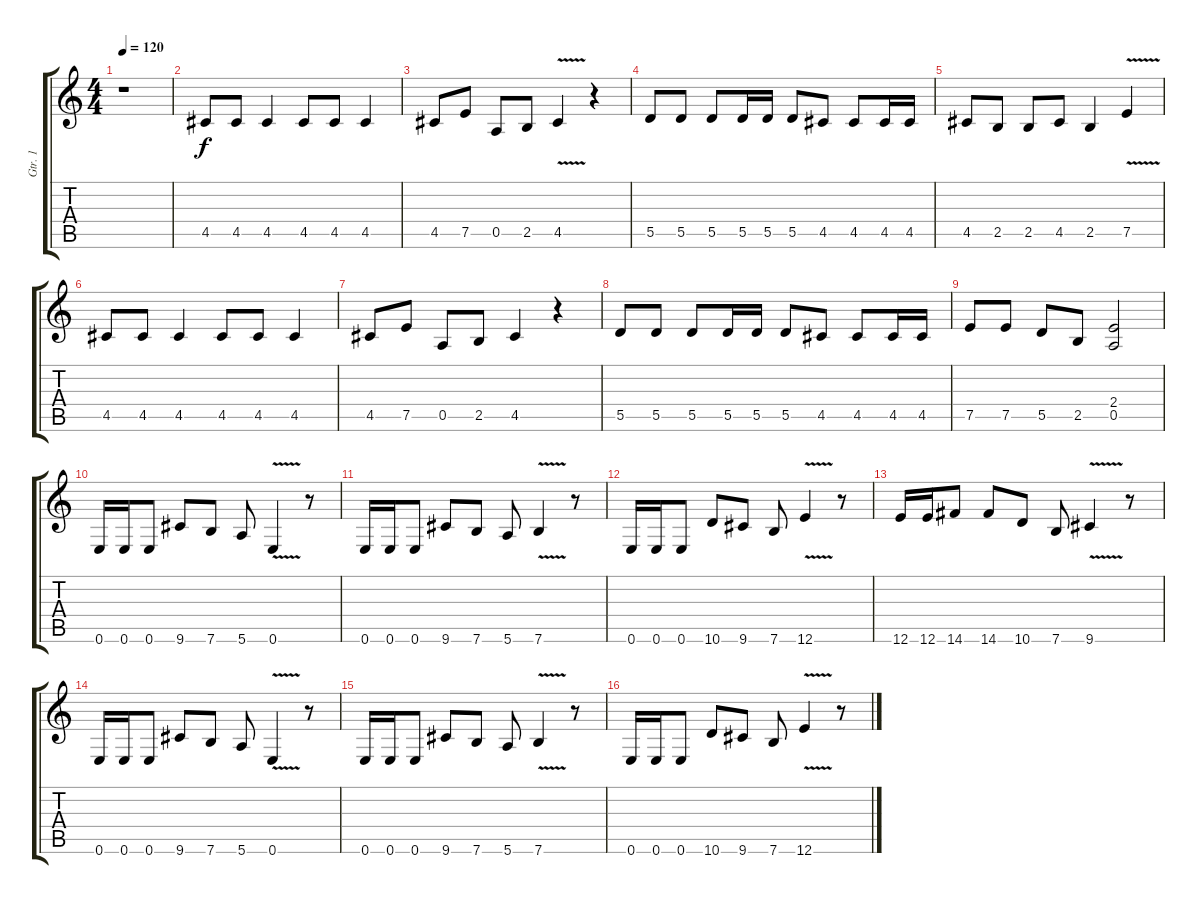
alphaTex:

\track ("Gtr. 1" "Gtr. 1") {instrument distortionguitar}
\staff {score tabs}
\tuning (E4 B3 G3 D3 A2 E2) {hide}
\ts (4 4)
\tempo 120
\clef g2
\ks c
r.1{dy f instrument distortionguitar} |
4.5.8 4.5.8 4.5.4 4.5.8 4.5.8 4.5.4 |
4.5.8 7.5.8 0.5.8 2.5.8 4.5{v}.4 r.4 |
5.5.8 5.5.8 5.5.8 5.5.16 5.5.16 5.5.8 4.5.8 4.5.8 4.5.16 4.5.16 |
4.5.8 2.5.8 2.5.8 4.5.8 2.5.4 7.5{v}.4 |
4.5.8 4.5.8 4.5.4 4.5.8 4.5.8 4.5.4 |
4.5.8 7.5.8 0.5.8 2.5.8 4.5.4 r.4 |
5.5.8 5.5.8 5.5.8 5.5.16 5.5.16 5.5.8 4.5.8 4.5.8 4.5.16 4.5.16 |
7.5.8 7.5.8 5.5.8 2.5.8 (2.4 0.5).2 |
0.6.16 0.6.16 0.6.8 9.6.8 7.6.8 5.6.8 0.6{v}.4 r.8 |
0.6.16 0.6.16 0.6.8 9.6.8 7.6.8 5.6.8 7.6{v}.4 r.8 |
0.6.16 0.6.16 0.6.8 10.6.8 9.6.8 7.6.8 12.6{v}.4 r.8 |
12.6.16 12.6.16 14.6.8 14.6.8 10.6.8 7.6.8 9.6{v}.4 r.8 |
0.6.16 0.6.16 0.6.8 9.6.8 7.6.8 5.6.8 0.6{v}.4 r.8 |
0.6.16 0.6.16 0.6.8 9.6.8 7.6.8 5.6.8 7.6{v}.4 r.8 |
0.6.16 0.6.16 0.6.8 10.6.8 9.6.8 7.6.8 12.6{v}.4 r.8
